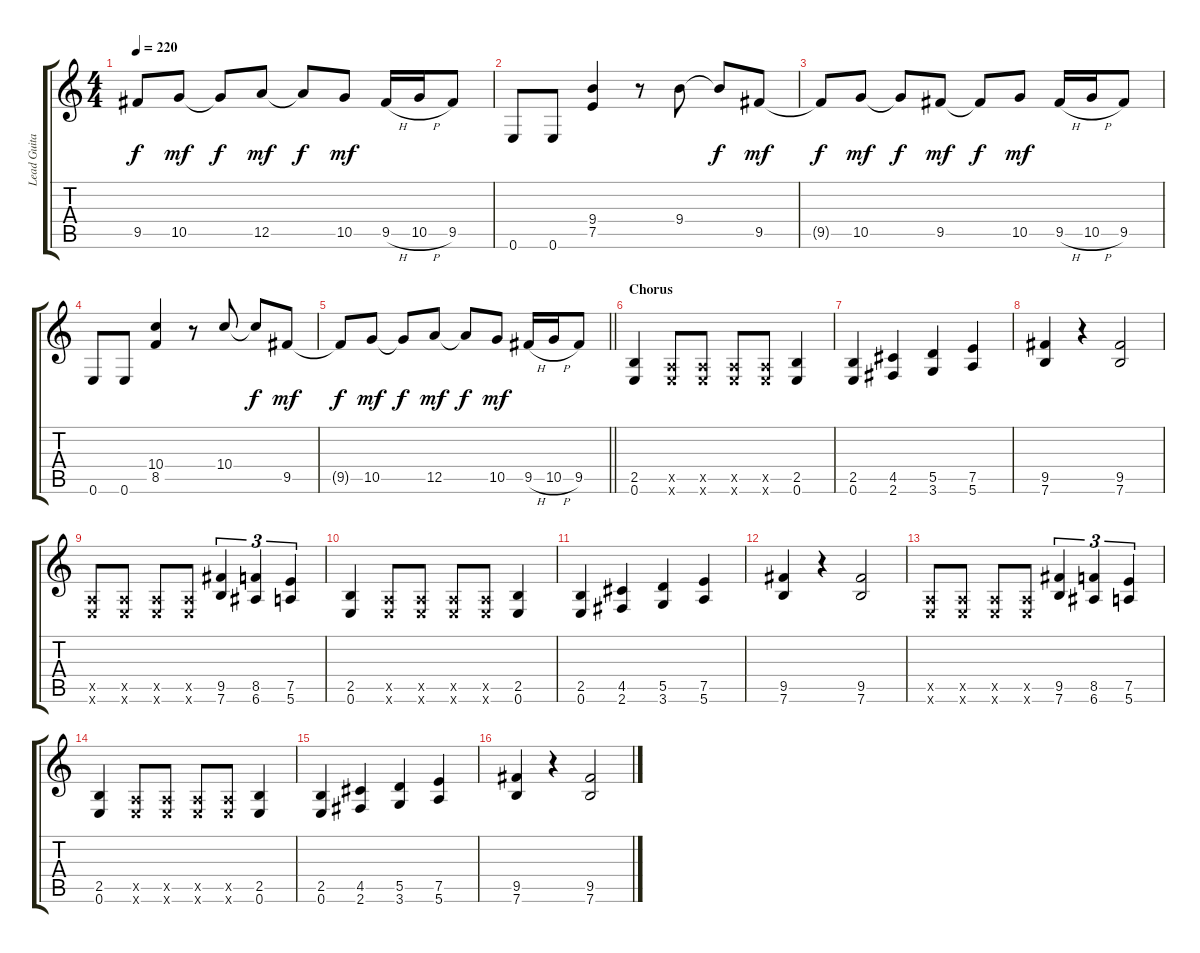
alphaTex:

\track ("Lead Guitar (Dave Mustaine)" "Lead Guita") {instrument overdrivenguitar}
\staff {score tabs}
\tuning (E4 B3 G3 D3 A2 E2) {hide}
\ts (4 4)
\tempo 220
\clef g2
\ks c
9.5{t}.8{dy f} 10.5.8{dy mf} 10.5{t}.8{dy f} 12.5.8{dy mf} 12.5{t}.8{dy f} 10.5.8{dy mf} 9.5{h}.16 10.5{h}.16 9.5.8 |
0.6.8 0.6.8 (9.4 7.5).4 r.8 9.4.8 9.4{t}.8{dy f} 9.5.8{dy mf} |
9.5{t}.8{dy f} 10.5.8{dy mf} 10.5{t}.8{dy f} 9.5.8{dy mf} 9.5{t}.8{dy f} 10.5.8{dy mf} 9.5{h}.16 10.5{h}.16 9.5.8 |
0.6.8 0.6.8 (10.4 8.5).4 r.8 10.4.8{beam Up} 10.4{t}.8{dy f} 9.5.8{dy mf} |
\barLineRight lightlight
9.5{t}.8{dy f} 10.5.8{dy mf} 10.5{t}.8{dy f} 12.5.8{dy mf} 12.5{t}.8{dy f} 10.5.8{dy mf} 9.5{h}.16 10.5{h}.16 9.5.8 |
\section ("" "Chorus")
(2.5 0.6).4 (0.5{x} 0.6{x}).8 (0.5{x} 0.6{x}).8 (0.5{x} 0.6{x}).8 (0.5{x} 0.6{x}).8 (2.5 0.6).4 |
(2.5 0.6).4 (4.5 2.6).4 (5.5 3.6).4 (7.5 5.6).4 |
(9.5 7.6).4 r.4 (9.5 7.6).2 |
(0.5{x} 0.6{x}).8 (0.5{x} 0.6{x}).8 (0.5{x} 0.6{x}).8 (0.5{x} 0.6{x}).8 (9.5 7.6).4{tu (3 2)} (8.5 6.6).4{tu (3 2)} (7.5 5.6).4{tu (3 2)} |
(2.5 0.6).4 (0.5{x} 0.6{x}).8 (0.5{x} 0.6{x}).8 (0.5{x} 0.6{x}).8 (0.5{x} 0.6{x}).8 (2.5 0.6).4 |
(2.5 0.6).4 (4.5 2.6).4 (5.5 3.6).4 (7.5 5.6).4 |
(9.5 7.6).4 r.4 (9.5 7.6).2 |
(0.5{x} 0.6{x}).8 (0.5{x} 0.6{x}).8 (0.5{x} 0.6{x}).8 (0.5{x} 0.6{x}).8 (9.5 7.6).4{tu (3 2)} (8.5 6.6).4{tu (3 2)} (7.5 5.6).4{tu (3 2)} |
(2.5 0.6).4 (0.5{x} 0.6{x}).8 (0.5{x} 0.6{x}).8 (0.5{x} 0.6{x}).8 (0.5{x} 0.6{x}).8 (2.5 0.6).4 |
(2.5 0.6).4 (4.5 2.6).4 (5.5 3.6).4 (7.5 5.6).4 |
(9.5 7.6).4 r.4 (9.5 7.6).2
